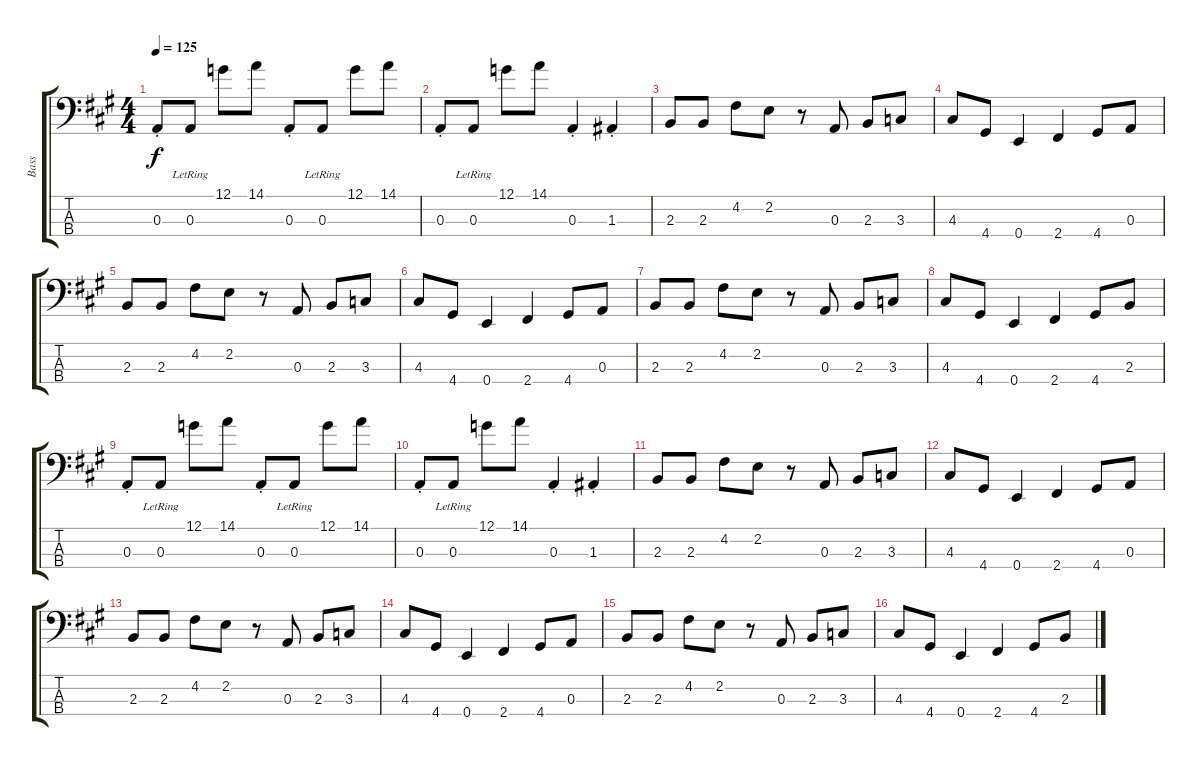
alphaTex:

\track ("Bass" "Bass") {instrument fretlessbass}
\staff {score tabs}
\tuning (G2 D2 A1 E1) {hide}
\ts (4 4)
\tempo 125
\clef f4
\ks a
0.3{st}.8{dy f} 0.3{lr}.8 12.1.8 14.1.8 0.3{st}.8 0.3{lr}.8 12.1.8 14.1.8 |
0.3{st}.8 0.3{lr}.8 12.1.8 14.1.8 0.3{st}.4 1.3{st}.4 |
2.3.8 2.3.8 4.2.8 2.2.8 r.8 0.3.8 2.3.8 3.3.8 |
4.3.8 4.4.8 0.4.4 2.4.4 4.4.8 0.3.8 |
2.3.8 2.3.8 4.2.8 2.2.8 r.8 0.3.8 2.3.8 3.3.8 |
4.3.8 4.4.8 0.4.4 2.4.4 4.4.8 0.3.8 |
2.3.8 2.3.8 4.2.8 2.2.8 r.8 0.3.8 2.3.8 3.3.8 |
4.3.8 4.4.8 0.4.4 2.4.4 4.4.8 2.3.8 |
0.3{st}.8 0.3{lr}.8 12.1.8 14.1.8 0.3{st}.8 0.3{lr}.8 12.1.8 14.1.8 |
0.3{st}.8 0.3{lr}.8 12.1.8 14.1.8 0.3{st}.4 1.3{st}.4 |
2.3.8 2.3.8 4.2.8 2.2.8 r.8 0.3.8 2.3.8 3.3.8 |
4.3.8 4.4.8 0.4.4 2.4.4 4.4.8 0.3.8 |
2.3.8 2.3.8 4.2.8 2.2.8 r.8 0.3.8 2.3.8 3.3.8 |
4.3.8 4.4.8 0.4.4 2.4.4 4.4.8 0.3.8 |
2.3.8 2.3.8 4.2.8 2.2.8 r.8 0.3.8 2.3.8 3.3.8 |
4.3.8 4.4.8 0.4.4 2.4.4 4.4.8 2.3.8
